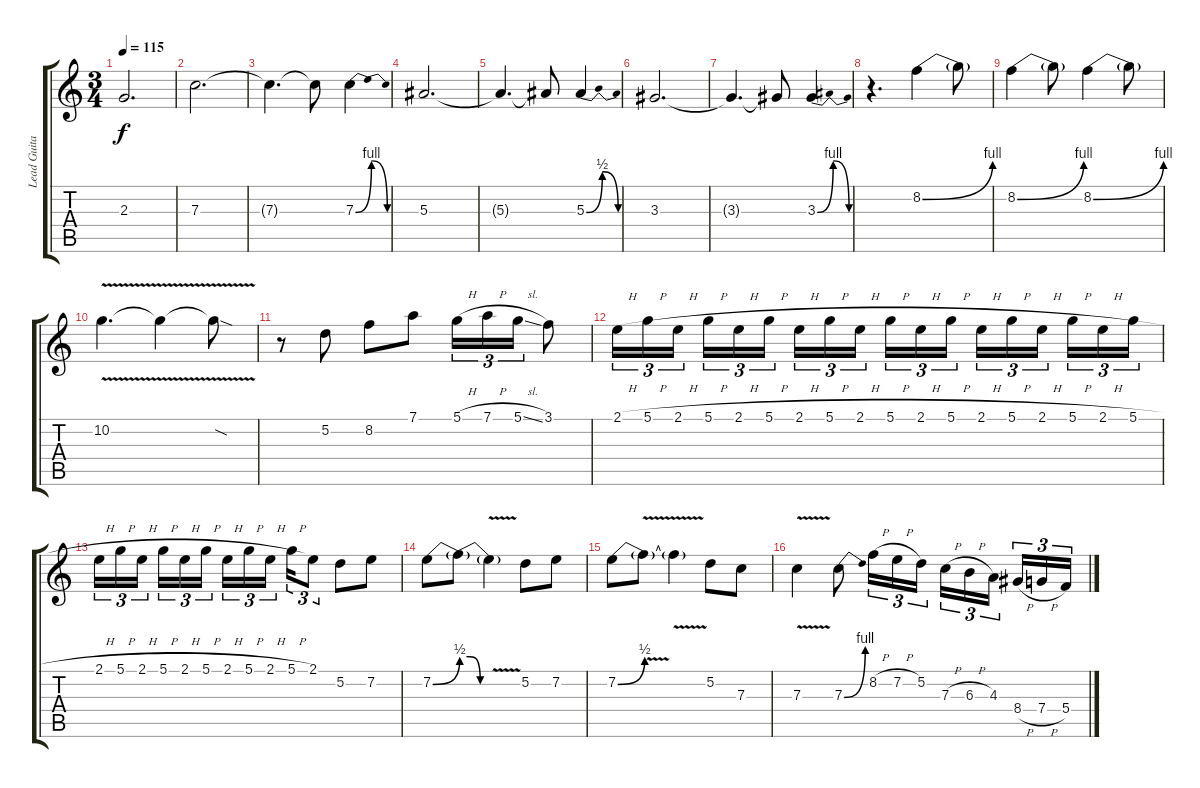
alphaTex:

\track ("Lead Guitar" "Lead Guita") {instrument distortionguitar}
\staff {score tabs}
\tuning (D4 A3 F3 C3 G2 D2) {hide}
\ts (3 4)
\tempo 115
\clef g2
\ks c
2.3{t}.2{d dy f} |
7.3.2{d} |
7.3{t}.4{d} 7.3{t}.8 7.3{be (bendrelease 0 0 15 4 15 4 60 0)}.4 |
5.3.2{d} |
5.3{t}.4{d} 5.3{t}.8 5.3{be (bendrelease 0 0 15 2 15 2 60 0)}.4 |
3.3.2{d} |
3.3{t}.4{d} 3.3{t}.8 3.3{be (bendrelease 0 0 15 4 15 4 60 0)}.4 |
r.4{d volume 16} 8.2{be (bend 0 0 60 4)}.4 8.2{t}.8 |
8.2{be (bend 0 0 60 4)}.4 8.2{t}.8 8.2{be (bend 0 0 60 4)}.4 8.2{t}.8 |
10.2{v}.4{d} 10.2{v t}.4 10.2{sod t}.8 |
r.8 5.2.8 8.2.8 7.1.8 5.1{h}.16{tu (3 2)} 7.1{h}.16{tu (3 2)} 5.1{sl}.16{tu (3 2)} 3.1.8 |
2.1{h}.16{tu (3 2)} 5.1{h}.16{tu (3 2)} 2.1{h}.16{tu (3 2) beam splitsecondary} 5.1{h}.16{tu (3 2)} 2.1{h}.16{tu (3 2)} 5.1{h}.16{tu (3 2)} 2.1{h}.16{tu (3 2)} 5.1{h}.16{tu (3 2)} 2.1{h}.16{tu (3 2) beam splitsecondary} 5.1{h}.16{tu (3 2)} 2.1{h}.16{tu (3 2)} 5.1{h}.16{tu (3 2)} 2.1{h}.16{tu (3 2)} 5.1{h}.16{tu (3 2)} 2.1{h}.16{tu (3 2) beam splitsecondary} 5.1{h}.16{tu (3 2)} 2.1{h}.16{tu (3 2)} 5.1{h}.16{tu (3 2)} |
2.1{h}.16{tu (3 2)} 5.1{h}.16{tu (3 2)} 2.1{h}.16{tu (3 2) beam splitsecondary} 5.1{h}.16{tu (3 2)} 2.1{h}.16{tu (3 2)} 5.1{h}.16{tu (3 2)} 2.1{h}.16{tu (3 2)} 5.1{h}.16{tu (3 2)} 2.1{h}.16{tu (3 2) beam splitsecondary} 5.1{h}.16{tu (3 2)} 2.1.8{tu (3 2)} 5.2.8 7.2.8 |
7.2{be (bend 0 0 60 2)}.8 7.2{be (custom 0 2 20 2 40 0 60 0) t}.8 7.2{v t}.4 5.2.8 7.2.8 |
7.2{be (bend 0 0 60 2)}.8 7.2{v t}.8 7.2{v t}.4 5.2.8 7.3.8 |
7.3{v}.4 7.3{be (bend 0 0 60 4)}.8 8.2{h}.16{tu (3 2)} 7.2{h}.16{tu (3 2)} 5.2.16{tu (3 2)} 7.3{h}.16{tu (3 2)} 6.3{h}.16{tu (3 2)} 4.3.16{tu (3 2) beam splitsecondary} 8.4{h}.16{tu (3 2)} 7.4{h}.16{tu (3 2)} 5.4.16{tu (3 2)}
